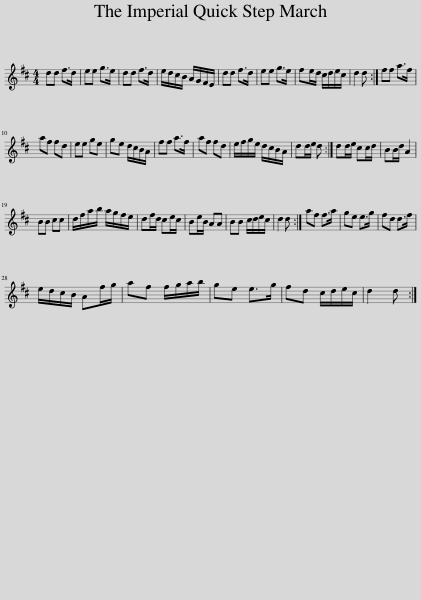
X:1
L:1/8
M:4/4
I:linebreak $
K:D
V:1 treble
V:1
 dd f>d | ee g>e | dd f>d | e/d/c/B/ A/G/F/E/ | dd f>d | %5
 ee g>e | fe/d/ c/d/e/c/ | d2 d :| ff a>f |$ af fd | %10
 ee ge | ge d/c/B/A/ | ff a>f | af fd | e/f/g/e/ d/c/B/A/ | %15
 dd/e/ d :| dd/e/ cc/d/ | BB/d/ A2 |$ BB cc | d/f/a/b/ a/g/f/e/ | %20
 df/d/ ce/c/ | Be/B/ AA | BB c/d/e/c/ | d2 d :| af f>a | %25
 ge e>g | fd d>f |$ e/d/c/B/ Af/g/ | af f/g/a/b/ | ge e>g | %30
 fd c/d/e/c/ | d2 d :| %32
